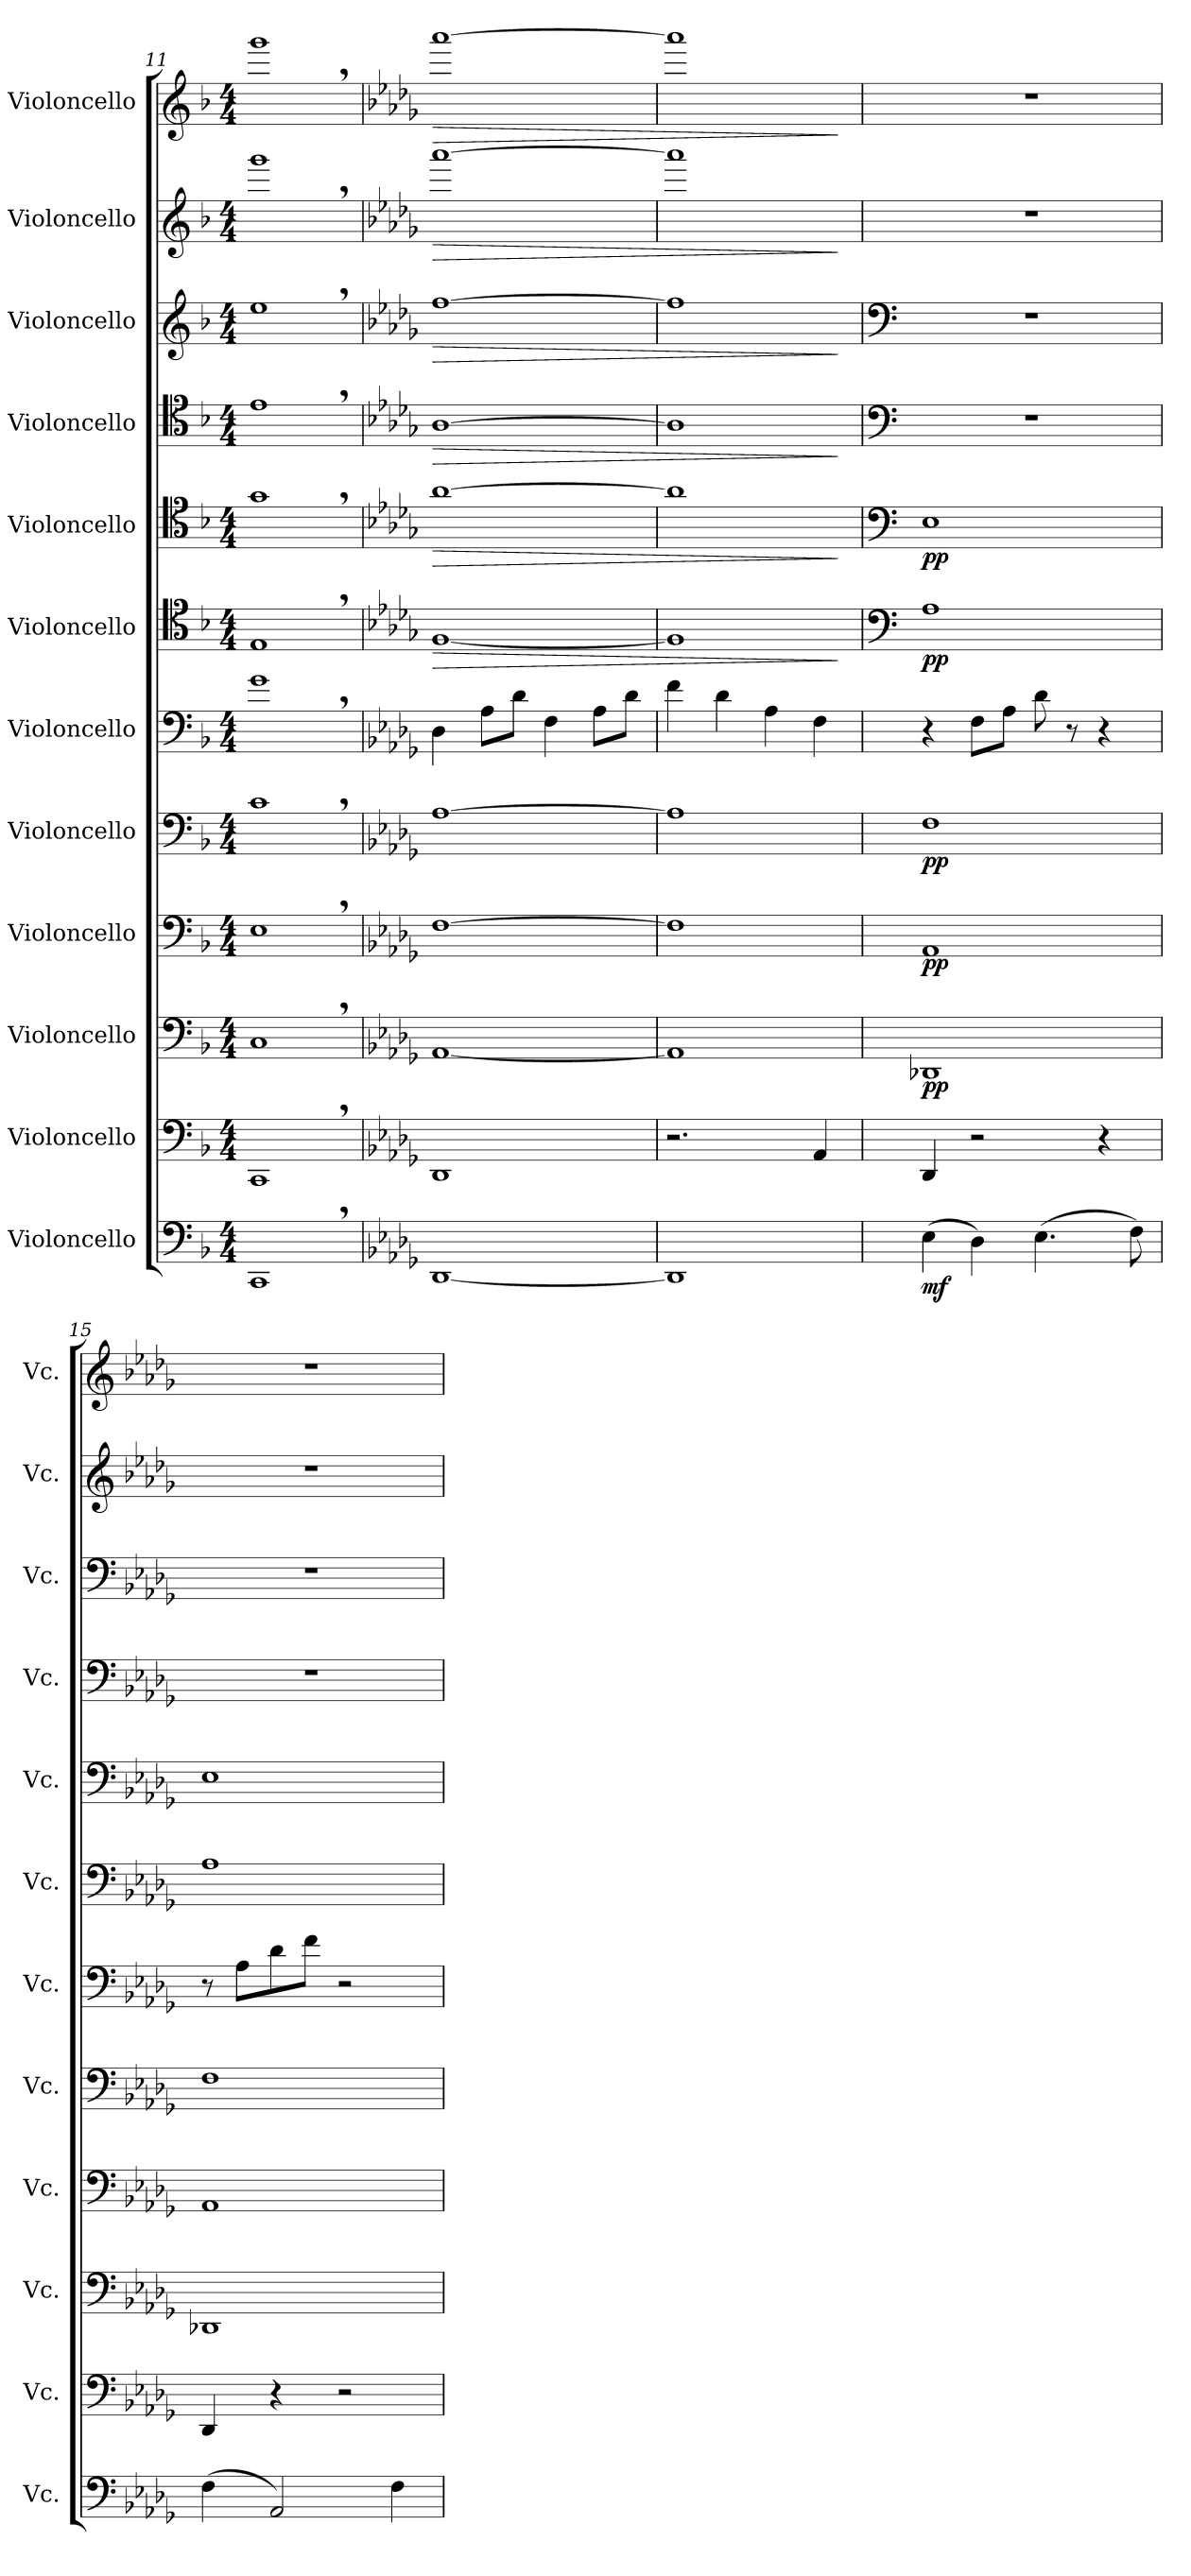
**kern	**dynam	**kern	**kern	**dynam	**kern	**dynam	**kern	**dynam	**kern	**kern	**dynam	**kern	**dynam	**kern	**dynam	**kern	**dynam	**kern	**dynam	**kern	**dynam
*part12	*part12	*part11	*part10	*part10	*part9	*part9	*part8	*part8	*part7	*part6	*part6	*part5	*part5	*part4	*part4	*part3	*part3	*part2	*part2	*part1	*part1
*staff12	*staff12	*staff11	*staff10	*staff10	*staff9	*staff9	*staff8	*staff8	*staff7	*staff6	*staff6	*staff5	*staff5	*staff4	*staff4	*staff3	*staff3	*staff2	*staff2	*staff1	*staff1
*I"Violoncello	*	*I"Violoncello	*I"Violoncello	*	*I"Violoncello	*	*I"Violoncello	*	*I"Violoncello	*I"Violoncello	*	*I"Violoncello	*	*I"Violoncello	*	*I"Violoncello	*	*I"Violoncello	*	*I"Violoncello	*
*I'Vc.	*	*I'Vc.	*I'Vc.	*	*I'Vc.	*	*I'Vc.	*	*I'Vc.	*I'Vc.	*	*I'Vc.	*	*I'Vc.	*	*I'Vc.	*	*I'Vc.	*	*I'Vc.	*
*clefF4	*	*clefF4	*clefF4	*	*clefF4	*	*clefF4	*	*clefF4	*clefC4	*	*clefC4	*	*clefC4	*	*clefG2	*	*clefG2	*	*clefG2	*
*k[b-]	*	*k[b-]	*k[b-]	*	*k[b-]	*	*k[b-]	*	*k[b-]	*k[b-]	*	*k[b-]	*	*k[b-]	*	*k[b-]	*	*k[b-]	*	*k[b-]	*
*M4/4	*	*M4/4	*M4/4	*	*M4/4	*	*M4/4	*	*M4/4	*M4/4	*	*M4/4	*	*M4/4	*	*M4/4	*	*M4/4	*	*M4/4	*
=11	=11	=11	=11	=11	=11	=11	=11	=11	=11	=11	=11	=11	=11	=11	=11	=11	=11	=11	=11	=11	=11
1CC,	.	1CC,	1C,	.	1E,	.	1c,	.	1g,	1E,	.	1g,	.	1e,	.	1ee,	.	1ggg,	.	1ggg,	.
=12	=12	=12	=12	=12	=12	=12	=12	=12	=12	=12	=12	=12	=12	=12	=12	=12	=12	=12	=12	=12	=12
*k[b-e-a-d-g-]	*	*k[b-e-a-d-g-]	*k[b-e-a-d-g-]	*	*k[b-e-a-d-g-]	*	*k[b-e-a-d-g-]	*	*k[b-e-a-d-g-]	*k[b-e-a-d-g-]	*	*k[b-e-a-d-g-]	*	*k[b-e-a-d-g-]	*	*k[b-e-a-d-g-]	*	*k[b-e-a-d-g-]	*	*k[b-e-a-d-g-]	*
!	!	!	!	!	!	!	!	!	!	!	!LO:HP:b	!	!LO:HP:b	!	!LO:HP:b	!	!LO:HP:b	!	!LO:HP:b	!	!LO:HP:b
[1DD-	.	1DD-	[1AA-	.	[1F	.	[1A-	.	4D-\	[1F	>	[1a-	>	[1A-	>	[1ff	>	[1aaa-	>	[1aaa-	>
.	.	.	.	.	.	.	.	.	8A-\L	.	.	.	.	.	.	.	.	.	.	.	.
.	.	.	.	.	.	.	.	.	8d-\J	.	.	.	.	.	.	.	.	.	.	.	.
.	.	.	.	.	.	.	.	.	4F\	.	.	.	.	.	.	.	.	.	.	.	.
.	.	.	.	.	.	.	.	.	8A-\L	.	.	.	.	.	.	.	.	.	.	.	.
.	.	.	.	.	.	.	.	.	8d-\J	.	.	.	.	.	.	.	.	.	.	.	.
!!LO:PB:g=z
=13	=13	=13	=13	=13	=13	=13	=13	=13	=13	=13	=13	=13	=13	=13	=13	=13	=13	=13	=13	=13	=13
1DD-]	.	2.r	1AA-]	.	1F]	.	1A-]	.	4f\	1F]	.	1a-]	.	1A-]	.	1ff]	.	1aaa-]	.	1aaa-]	.
.	.	.	.	.	.	.	.	.	4d-\	.	.	.	.	.	.	.	.	.	.	.	.
.	.	.	.	.	.	.	.	.	4A-\	.	.	.	.	.	.	.	.	.	.	.	.
.	.	4AA-/	.	.	.	.	.	.	4F\	.	.	.	.	.	.	.	.	.	.	.	.
.	.	.	.	.	.	.	.	.	.	.	]	.	]	.	]	.	]	.	]	.	]
=14	=14	=14	=14	=14	=14	=14	=14	=14	=14	=14	=14	=14	=14	=14	=14	=14	=14	=14	=14	=14	=14
*	*	*	*	*	*	*	*	*	*	*clefF4	*	*clefF4	*	*clefF4	*	*clefF4	*	*	*	*	*
!	!LO:DY:b	!	!	!LO:DY:b	!	!LO:DY:b	!	!LO:DY:b	!	!	!LO:DY:b	!	!LO:DY:b	!	!	!	!	!	!	!	!
(4E-\	mf	4DD-/	1DD-X	pp	1AA-	pp	1F	pp	4r	1A-	pp	1E-	pp	1r	.	1r	.	1r	.	1r	.
4D-\)	.	2r	.	.	.	.	.	.	8F\L	.	.	.	.	.	.	.	.	.	.	.	.
.	.	.	.	.	.	.	.	.	8A-\J	.	.	.	.	.	.	.	.	.	.	.	.
(4.E-\	.	.	.	.	.	.	.	.	8d-\	.	.	.	.	.	.	.	.	.	.	.	.
.	.	.	.	.	.	.	.	.	8r	.	.	.	.	.	.	.	.	.	.	.	.
.	.	4r	.	.	.	.	.	.	4r	.	.	.	.	.	.	.	.	.	.	.	.
8F\)	.	.	.	.	.	.	.	.	.	.	.	.	.	.	.	.	.	.	.	.	.
=15	=15	=15	=15	=15	=15	=15	=15	=15	=15	=15	=15	=15	=15	=15	=15	=15	=15	=15	=15	=15	=15
(4F\	.	4DD-/	1DD-X	.	1AA-	.	1F	.	8r	1A-	.	1E-	.	1r	.	1r	.	1r	.	1r	.
.	.	.	.	.	.	.	.	.	8A-\L	.	.	.	.	.	.	.	.	.	.	.	.
2AA-/)	.	4r	.	.	.	.	.	.	8d-\	.	.	.	.	.	.	.	.	.	.	.	.
.	.	.	.	.	.	.	.	.	8f\J	.	.	.	.	.	.	.	.	.	.	.	.
.	.	2r	.	.	.	.	.	.	2r	.	.	.	.	.	.	.	.	.	.	.	.
4F\	.	.	.	.	.	.	.	.	.	.	.	.	.	.	.	.	.	.	.	.	.
=	=	=	=	=	=	=	=	=	=	=	=	=	=	=	=	=	=	=	=	=	=
*-	*-	*-	*-	*-	*-	*-	*-	*-	*-	*-	*-	*-	*-	*-	*-	*-	*-	*-	*-	*-	*-
